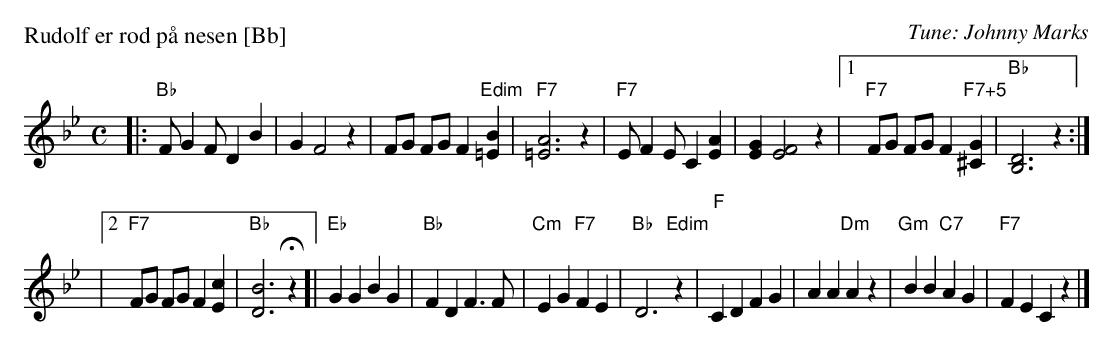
X:1
P: Rudolf er r\od p\aa nesen [Bb]
C: Tune: Johnny Marks
M: C
L: 1/8
K: Bb
|: "Bb"F G2 F D2 B2 \
| G2 F4 z2 \
|  FG FG F2 "Edim"[B2=E2] \
| "F7"[A6=E6] z2 \
| "F7"E F2 E C2 [A2E2] \
| [G2E2] [F4E4] z2 \
|[1 "F7"FG FG F2 "F7+5"[G2^C2] \
| "Bb"[D6B,6] z2 :|
|[2 "F7"FG FG F2 [c2E2] \
| "Bb"[B6D6] Hz2 \
[| "Eb"G2 G2 B2 G2 \
| "Bb"F2 D2 F3 F \
| "Cm"E2 G2 "F7"F2 E2 \
| "Bb"D6 "Edim"z2 \
| "F"C2 D2 F2 G2 \
| A2 A2 "Dm"A2 z2 \
| "Gm"B2 B2 "C7"A2 G2 \
| "F7"F2 E2 C2 !c.B,.!z2 |]
